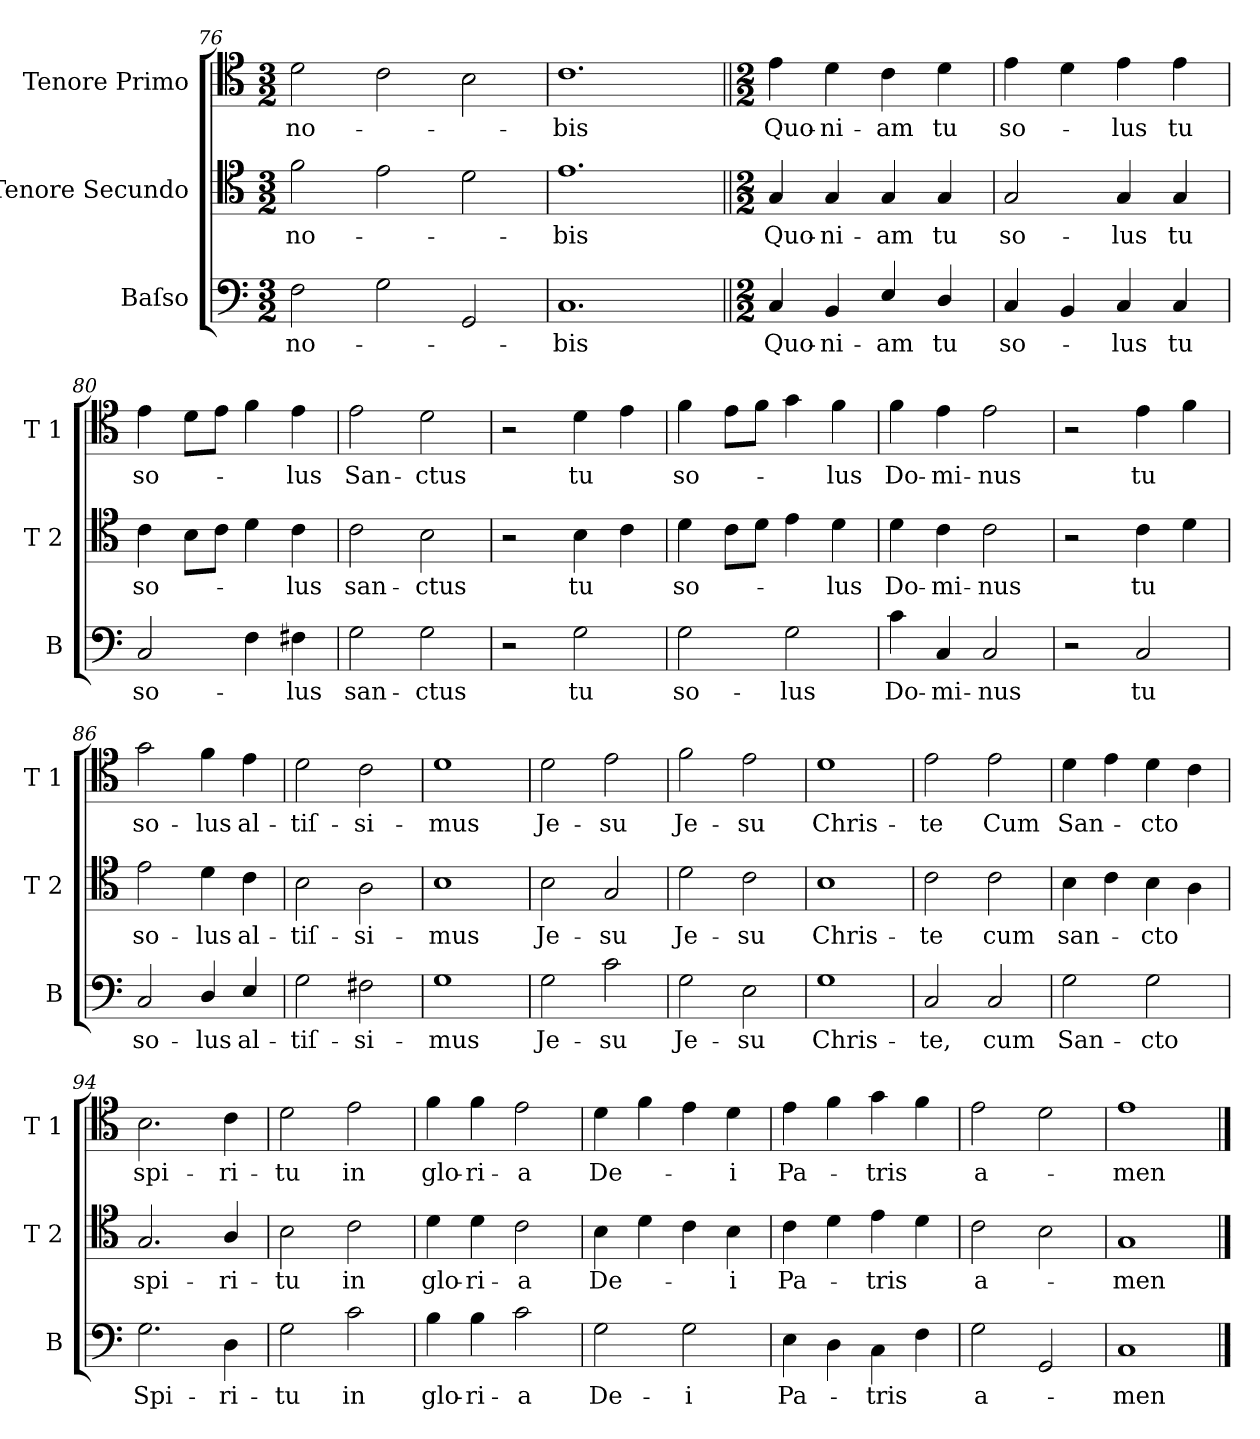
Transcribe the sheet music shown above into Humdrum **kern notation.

**kern	**text	**kern	**text	**kern	**text
*part3	*part3	*part2	*part2	*part1	*part1
*staff3	*staff3	*staff2	*staff2	*staff1	*staff1
*I"Baſso	*	*I"Tenore Secundo	*	*I"Tenore Primo	*
*I'B	*	*I'T 2	*	*I'T 1	*
*clefF4	*	*clefC4	*	*clefC4	*
*k[]	*	*k[]	*	*k[]	*
*C:	*	*C:	*	*C:	*
*M3/2	*	*M3/2	*	*M3/2	*
=76	=76	=76	=76	=76	=76
2F\	no-	2f\	no-	2d\	no-
2G\	.	2e\	.	2c\	.
2GG/	.	2d\	.	2B\	.
=77	=77	=77	=77	=77	=77
1.C/	-bis	1.e\	-bis	1.c\	-bis
=78||	=78||	=78||	=78||	=78||	=78||
*M2/2	*	*M2/2	*	*M2/2	*
4C/	Quo-	4G/	Quo-	4e\	Quo-
4BB/	-ni-	4G/	-ni-	4d\	-ni-
4E/	-am	4G/	-am	4c\	-am
4D/	tu	4G/	tu	4d\	tu
=79	=79	=79	=79	=79	=79
4C/	so-	2G/	so-	4e\	so-
4BB/	.	.	.	4d\	.
4C/	-lus	4G/	-lus	4e\	-lus
4C/	tu	4G/	tu	4e\	tu
=80	=80	=80	=80	=80	=80
2C/	so-	4c\	so-	4e\	so-
.	.	8B\L	.	8d\L	.
.	.	8c\J	.	8e\J	.
4F\	.	4d\	.	4f\	.
4F#X\	-lus	4c\	-lus	4e\	-lus
=81	=81	=81	=81	=81	=81
2G\	san-	2c\	san-	2e\	San-
2G\	-ctus	2B\	-ctus	2d\	-ctus
=82	=82	=82	=82	=82	=82
2r	.	2r	.	2r	.
2G\	tu	4B\	tu	4d\	tu
.	.	4c\	.	4e\	.
=83	=83	=83	=83	=83	=83
2G\	so-	4d\	so-	4f\	so-
.	.	8c\L	.	8e\L	.
.	.	8d\J	.	8f\J	.
2G\	-lus	4e\	.	4g\	.
.	.	4d\	-lus	4f\	-lus
=84	=84	=84	=84	=84	=84
4c\	Do-	4d\	Do-	4f\	Do-
4C/	-mi-	4c\	-mi-	4e\	-mi-
2C/	-nus	2c\	-nus	2e\	-nus
=85	=85	=85	=85	=85	=85
2r	.	2r	.	2r	.
2C/	tu	4c\	tu	4e\	tu
.	.	4d\	.	4f\	.
=86	=86	=86	=86	=86	=86
2C/	so-	2e\	so-	2g\	so-
4D/	-lus	4d\	-lus	4f\	-lus
4E/	al-	4c\	al-	4e\	al-
=87	=87	=87	=87	=87	=87
2G\	-tiſ-	2B\	-tiſ-	2d\	-tiſ-
2F#X\	-si-	2A\	-si-	2c\	-si-
=88	=88	=88	=88	=88	=88
1G\	-mus	1B\	-mus	1d\	-mus
=89	=89	=89	=89	=89	=89
2G\	Je-	2B\	Je-	2d\	Je-
2c\	-su	2G/	-su	2e\	-su
=90	=90	=90	=90	=90	=90
2G\	Je-	2d\	Je-	2f\	Je-
2E\	-su	2c\	-su	2e\	-su
=91	=91	=91	=91	=91	=91
1G\	Chris-	1B\	Chris-	1d\	Chris-
=92	=92	=92	=92	=92	=92
2C/	-te,	2c\	-te	2e\	-te
2C/	cum	2c\	cum	2e\	Cum
=93	=93	=93	=93	=93	=93
2G\	San-	4B\	san-	4d\	San-
.	.	4c\	.	4e\	.
2G\	-cto	4B\	-cto	4d\	-cto
.	.	4A\	.	4c\	.
=94	=94	=94	=94	=94	=94
2.G\	Spi-	2.G/	spi-	2.B\	spi-
4D\	-ri-	4A/	-ri-	4c\	-ri-
=95	=95	=95	=95	=95	=95
2G\	-tu	2B\	-tu	2d\	-tu
2c\	in	2c\	in	2e\	in
=96	=96	=96	=96	=96	=96
4B\	glo-	4d\	glo-	4f\	glo-
4B\	-ri-	4d\	-ri-	4f\	-ri-
2c\	-a	2c\	-a	2e\	-a
=97	=97	=97	=97	=97	=97
2G\	De-	4B\	De-	4d\	De-
.	.	4d\	.	4f\	.
2G\	-i	4c\	.	4e\	.
.	.	4B\	-i	4d\	-i
=98	=98	=98	=98	=98	=98
4E\	Pa-	4c\	Pa-	4e\	Pa-
4D\	.	4d\	.	4f\	.
4C\	-tris	4e\	-tris	4g\	-tris
4F\	.	4d\	.	4f\	.
=99	=99	=99	=99	=99	=99
2G\	a-	2c\	a-	2e\	a-
2GG/	.	2B\	.	2d\	.
=100	=100	=100	=100	=100	=100
1C/	-men	1G/	-men	1e\	-men
==	==	==	==	==	==
*-	*-	*-	*-	*-	*-
